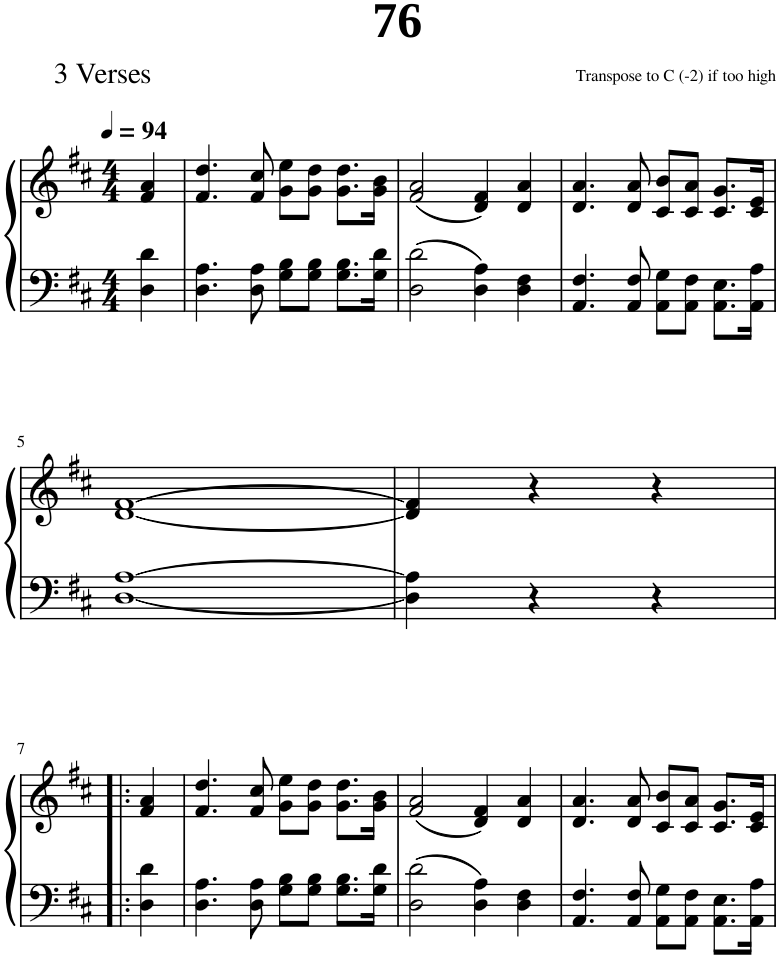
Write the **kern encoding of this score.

**kern	**kern
*part1	*part1
*staff2	*staff1
*I"Piano	*
*I'Pno.	*
*clefF4	*clefG2
*k[f#c#]	*k[f#c#]
*M4/4	*M4/4
*MM94	*MM94
=1	=1
4D\ 4d\	4f#/ 4a/
=2	=2
4.D\ 4.A\	4.f#/ 4.dd/
8D\ 8A\	8f#/ 8cc#/
8G\ 8B\L	8g\ 8ee\L
8G\ 8B\J	8g\ 8dd\J
8.G\ 8.B\L	8.g\ 8.dd\L
16G\ 16d\Jk	16g\ 16b\Jk
=3	=3
2D\ 2d\	(2f#/ 2a/
4D\ 4A\	4d/ 4f#/)
4D\ 4F#\	4d/ 4a/
=4	=4
4.AA/ 4.F#/	4.d/ 4.a/
8AA/ 8F#/	8d/ 8a/
8AA\ 8G\L	8c#/ 8b/L
8AA\ 8F#\J	8c#/ 8a/J
8.AA\ 8.E\L	8.c#/ 8.g/L
16AA\ 16A\Jk	16c#/ 16e/Jk
!!LO:LB:g=z
=5	=5
[1D [1A	[1d [1f#
=6	=6
4D\] 4A\]	4d/] 4f#/]
4r	4r
4r	4r
!!LO:LB:g=z
=7!|:	=7!|:
4D\ 4d\	4f#/ 4a/
=8	=8
4.D\ 4.A\	4.f#/ 4.dd/
8D\ 8A\	8f#/ 8cc#/
8G\ 8B\L	8g\ 8ee\L
8G\ 8B\J	8g\ 8dd\J
8.G\ 8.B\L	8.g\ 8.dd\L
16G\ 16d\Jk	16g\ 16b\Jk
=9	=9
2D\ 2d\	(2f#/ 2a/
4D\ 4A\	4d/ 4f#/)
4D\ 4F#\	4d/ 4a/
=10	=10
4.AA/ 4.F#/	4.d/ 4.a/
8AA/ 8F#/	8d/ 8a/
8AA\ 8G\L	8c#/ 8b/L
8AA\ 8F#\J	8c#/ 8a/J
8.AA\ 8.E\L	8.c#/ 8.g/L
16AA\ 16A\Jk	16c#/ 16e/Jk
=	=
*-	*-
